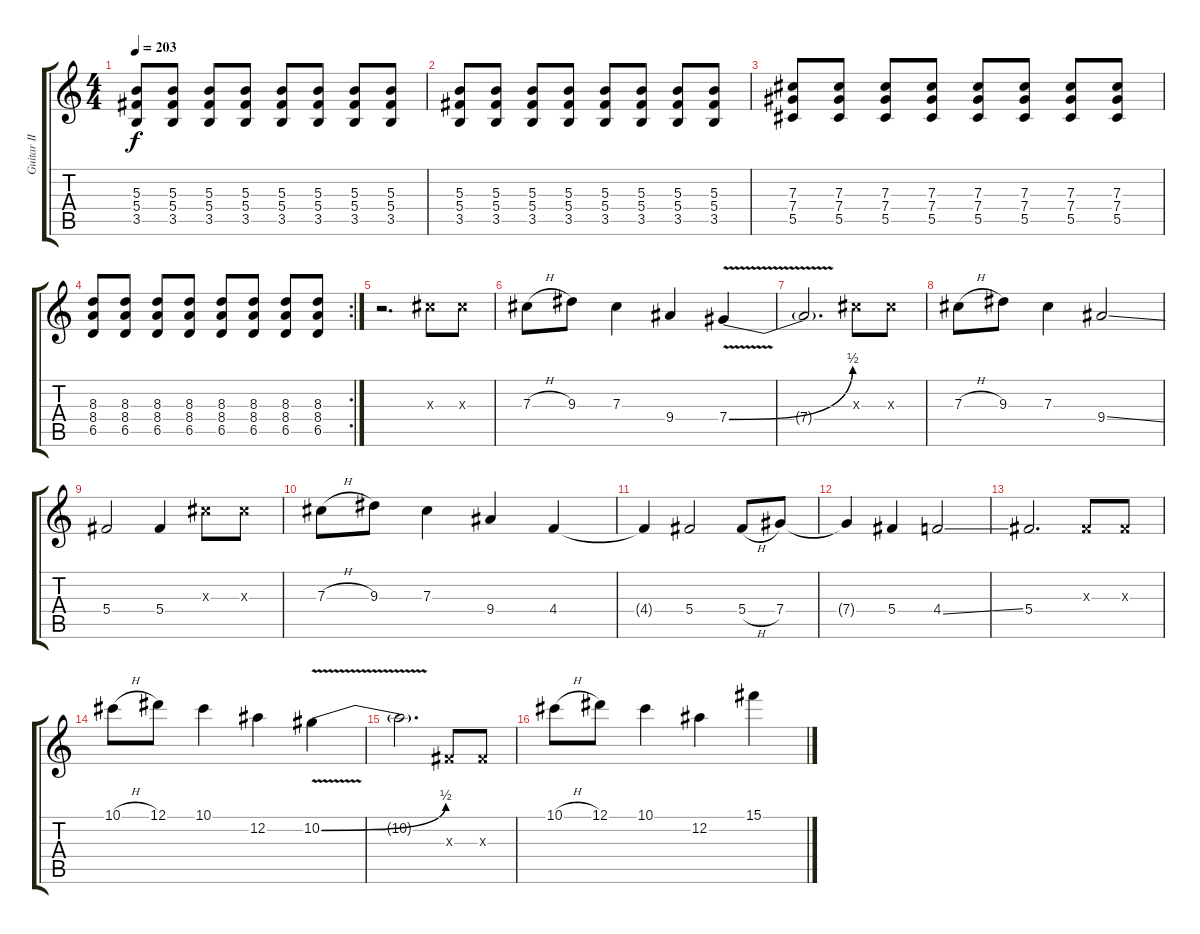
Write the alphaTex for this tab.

\track ("Guitar II" "Guitar II") {instrument distortionguitar}
\staff {score tabs}
\tuning (Eb4 Bb3 Gb3 Db3 Ab2 Db2) {hide}
\ts (4 4)
\tempo 203
\clef g2
\ks c
(5.3 5.4 3.5).8{dy f} (5.3 5.4 3.5).8 (5.3 5.4 3.5).8 (5.3 5.4 3.5).8 (5.3 5.4 3.5).8 (5.3 5.4 3.5).8 (5.3 5.4 3.5).8 (5.3 5.4 3.5).8 |
(5.3 5.4 3.5).8 (5.3 5.4 3.5).8 (5.3 5.4 3.5).8 (5.3 5.4 3.5).8 (5.3 5.4 3.5).8 (5.3 5.4 3.5).8 (5.3 5.4 3.5).8 (5.3 5.4 3.5).8 |
(7.3 7.4 5.5).8 (7.3 7.4 5.5).8 (7.3 7.4 5.5).8 (7.3 7.4 5.5).8 (7.3 7.4 5.5).8 (7.3 7.4 5.5).8 (7.3 7.4 5.5).8 (7.3 7.4 5.5).8 |
\rc 2
(8.3 8.4 6.5).8 (8.3 8.4 6.5).8 (8.3 8.4 6.5).8 (8.3 8.4 6.5).8 (8.3 8.4 6.5).8 (8.3 8.4 6.5).8 (8.3 8.4 6.5).8 (8.3 8.4 6.5).8 |
r.2{d} 7.3{x}.8 7.3{x}.8 |
7.3{h}.8 9.3.8 7.3.4 9.4.4 7.4{be (bend 0 0 60 2) v}.4 |
7.4{t}.2{d} 7.3{x}.8 7.3{x}.8 |
7.3{h}.8 9.3.8 7.3.4 9.4{ss}.2 |
5.4.2 5.4.4 7.3{x}.8 7.3{x}.8 |
7.3{h}.8 9.3.8 7.3.4 9.4.4 4.4.4 |
4.4{t}.4 5.4.2 5.4{h}.8 7.4.8 |
7.4{t}.4 5.4.4 4.4{ss}.2 |
5.4.2{d} 0.3{x}.8 0.3{x}.8 |
10.1{h}.8 12.1.8 10.1.4 12.2.4 10.2{be (bend 0 0 60 2) v}.4 |
10.2{t}.2{d} 0.3{x}.8 0.3{x}.8 |
10.1{h}.8 12.1.8 10.1.4 12.2.4 15.1.4
